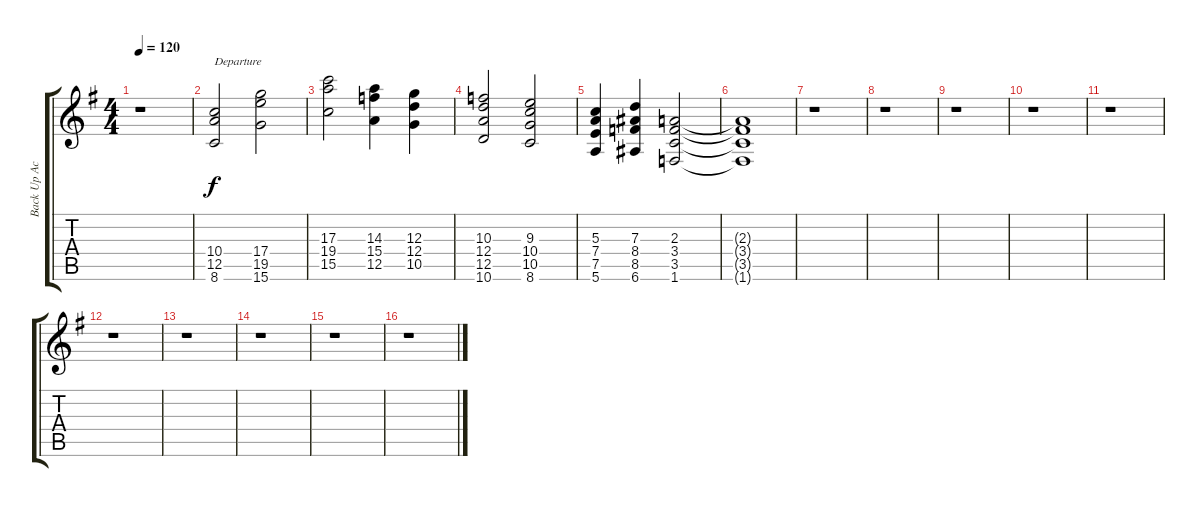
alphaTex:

\track ("Back Up Acoustic" "Back Up Ac") {instrument acousticguitarsteel}
\staff {score tabs}
\tuning (E4 B3 G3 D3 A2 E2) {hide}
\ts (4 4)
\tempo 120
\clef g2
\ks g
r.1{dy f} |
(10.4 12.5 8.6).2{txt "Departure"} (17.4 19.5 15.6).2 |
(17.3 19.4 15.5).2 (14.3 15.4 12.5).4 (12.3 12.4 10.5).4 |
(10.3 12.4 12.5 10.6).2 (9.3 10.4 10.5 8.6).2 |
(5.3 7.4 7.5 5.6).4 (7.3 8.4 8.5 6.6).4 (2.3 3.4 3.5 1.6).2 |
(2.3{t} 3.4{t} 3.5{t} 1.6{t}).1 |
r.1 |
r.1 |
r.1 |
r.1 |
r.1 |
r.1 |
r.1 |
r.1 |
r.1 |
r.1
